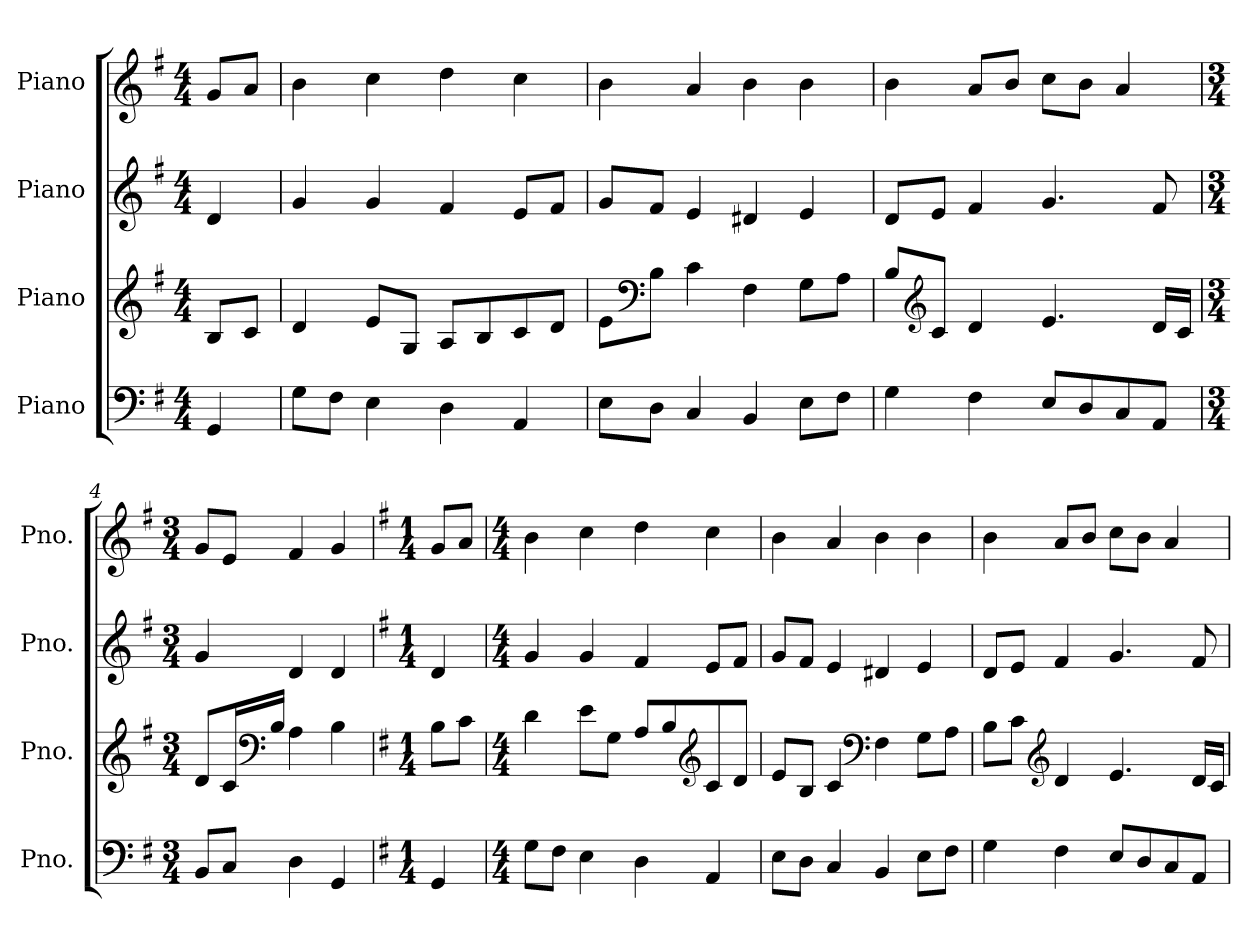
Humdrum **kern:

**kern	**kern	**kern	**kern
*part4	*part3	*part2	*part1
*staff4	*staff3	*staff2	*staff1
*I"Piano	*I"Piano	*I"Piano	*I"Piano
*I'Pno.	*I'Pno.	*I'Pno.	*I'Pno.
*clefF4	*clefG2	*clefG2	*clefG2
*k[f#]	*k[f#]	*k[f#]	*k[f#]
*M4/4	*M4/4	*M4/4	*M4/4
*MM120	*MM120	*MM120	*MM120
=	=	=	=
4GG/	8B/L	4d/	8g/L
.	8c/J	.	8a/J
=1	=1	=1	=1
8G\L	4d/	4g/	4b\
8F#\J	.	.	.
4E\	8e/L	4g/	4cc\
.	8G/J	.	.
4D\	8A/L	4f#/	4dd\
.	8B/	.	.
4AA/	8c/	8e/L	4cc\
.	8d/J	8f#/J	.
=2	=2	=2	=2
8E\L	8e\L	8g/L	4b\
*	*clefF4	*	*
8D\J	8B\J	8f#/J	.
4C/	4c\	4e/	4a/
4BB/	4F#\	4d#X/	4b\
8E\L	8G\L	4e/	4b\
8F#\J	8A\J	.	.
=3	=3	=3	=3
4G\	8B/L	8d/L	4b\
*	*clefG2	*	*
.	8c/J	8e/J	.
4F#\	4d/	4f#/	8a/L
.	.	.	8b/J
8E/L	4.e/	4.g/	8cc\L
8D/	.	.	8b\J
8C/	.	.	4a/
8AA/J	16d/LL	8f#/	.
.	16c/JJ	.	.
=4	=4	=4	=4
*M3/4	*M3/4	*M3/4	*M3/4
8BB/L	8d/L	4g/	8g/L
8C/J	16c/L	.	8e/J
*	*clefF4	*	*
.	16B/JJ	.	.
4D\	4A\	4d/	4f#/
4GG/	4B\	4d/	4g/
!!LO:LB:g=z
=5	=5	=5	=5
*k[f#]	*k[f#]	*k[f#]	*k[f#]
*M1/4	*M1/4	*M1/4	*M1/4
4GG/	8B\L	4d/	8g/L
.	8c\J	.	8a/J
=6	=6	=6	=6
*M4/4	*M4/4	*M4/4	*M4/4
8G\L	4d\	4g/	4b\
8F#\J	.	.	.
4E\	8e\L	4g/	4cc\
.	8G\J	.	.
4D\	8A/L	4f#/	4dd\
.	8B/	.	.
*	*clefG2	*	*
4AA/	8c/	8e/L	4cc\
.	8d/J	8f#/J	.
=7	=7	=7	=7
8E\L	8e/L	8g/L	4b\
8D\J	8B/J	8f#/J	.
4C/	4c/	4e/	4a/
*	*clefF4	*	*
4BB/	4F#\	4d#X/	4b\
8E\L	8G\L	4e/	4b\
8F#\J	8A\J	.	.
=8	=8	=8	=8
4G\	8B\L	8d/L	4b\
.	8c\J	8e/J	.
*	*clefG2	*	*
4F#\	4d/	4f#/	8a/L
.	.	.	8b/J
8E/L	4.e/	4.g/	8cc\L
8D/	.	.	8b\J
8C/	.	.	4a/
8AA/J	16d/LL	8f#/	.
.	16c/JJ	.	.
=	=	=	=
*-	*-	*-	*-
